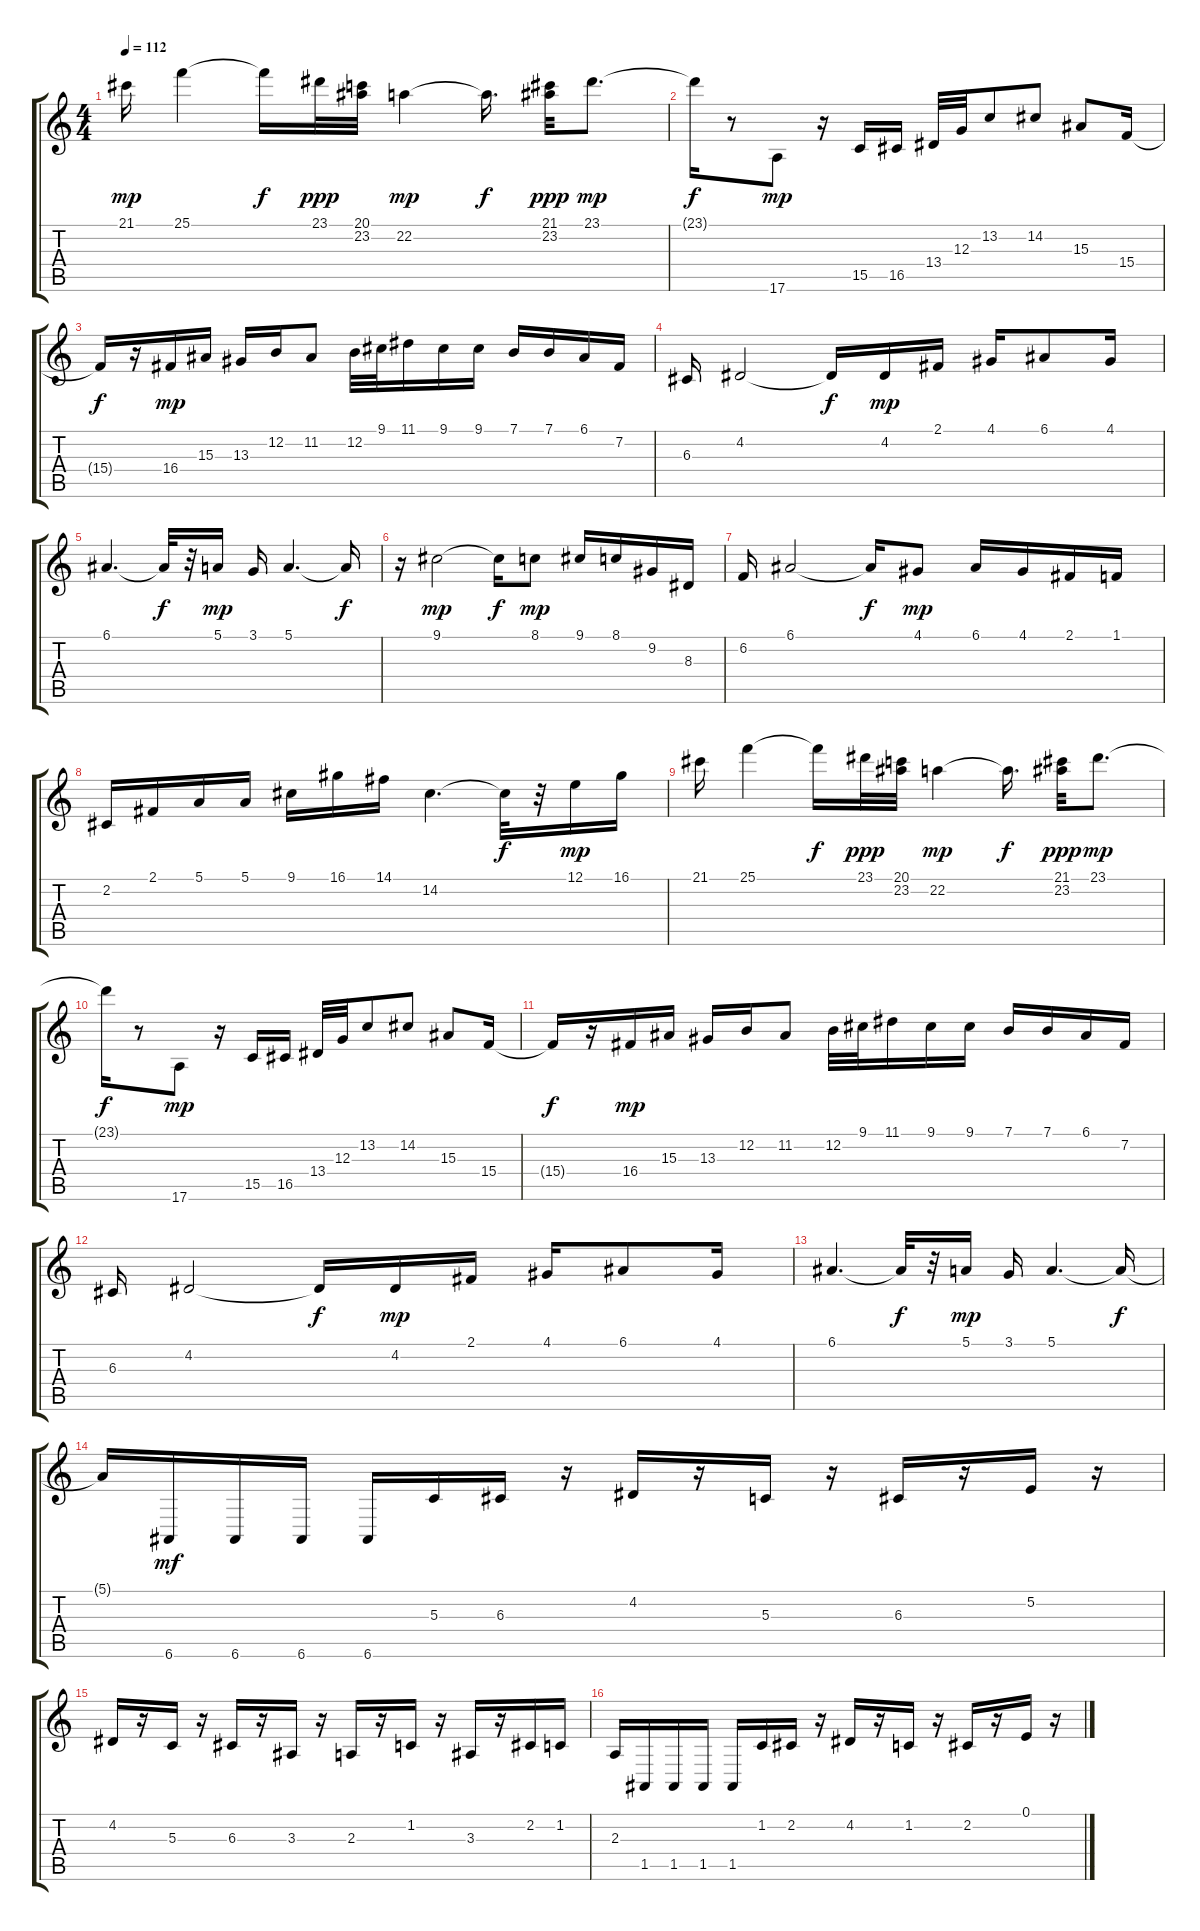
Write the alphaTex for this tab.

\track "" {instrument stringensemble1}
\staff {score tabs}
\tuning (E4 B3 G3 D3 A2 E2) {hide}
\ts (4 4)
\tempo 112
\clef g2
\ks c
21.1.16{dy mp} 25.1.4 25.1{t}.16{dy f} 23.1.32{dy ppp} (20.1 23.2).32 22.2.4{dy mp} 22.2{t}.16{d dy f} (21.1 23.2).32{dy ppp} 23.1.8{d dy mp} |
23.1{t}.16{dy f} r.8 17.6.8{dy mp} r.16 15.5.16 16.5.16 13.4.32 12.3.32 13.2.8 14.2.8 15.3.8 15.4.16 |
15.4{t}.16{dy f} r.16 16.4.16{dy mp} 15.3.16 13.3.16 12.2.16 11.2.8 12.2.32 9.1.32 11.1.16 9.1.16 9.1.16 7.1.16 7.1.16 6.1.16 7.2.16 |
6.3.16 4.2.2 4.2{t}.16{dy f} 4.2.16{dy mp} 2.1.16 4.1.16 6.1.8 4.1.16 |
6.1.4{d} 6.1{t}.32{dy f} r.32 5.1.16{dy mp} 3.1.16 5.1.4{d} 5.1{t}.16{dy f} |
r.16 9.1.2{dy mp instrument violin} 9.1{t}.16{dy f} 8.1.8{dy mp} 9.1.16 8.1.16 9.2.16 8.3.16 |
6.2.16 6.1.2 6.1{t}.16{dy f} 4.1.8{dy mp} 6.1.16 4.1.16 2.1.16 1.1.16 |
2.2.16 2.1.16 5.1.16 5.1.16 9.1.16 16.1.16 14.1.16 14.2.4{d} 14.2{t}.32{dy f} r.32 12.1.16{dy mp} 16.1.16 |
21.1.16 25.1.4 25.1{t}.16{dy f} 23.1.32{dy ppp} (20.1 23.2).32 22.2.4{dy mp} 22.2{t}.16{d dy f} (21.1 23.2).32{dy ppp} 23.1.8{d dy mp} |
23.1{t}.16{dy f} r.8 17.6.8{dy mp} r.16 15.5.16 16.5.16 13.4.32 12.3.32 13.2.8 14.2.8 15.3.8 15.4.16 |
15.4{t}.16{dy f} r.16 16.4.16{dy mp} 15.3.16 13.3.16 12.2.16 11.2.8 12.2.32 9.1.32 11.1.16 9.1.16 9.1.16 7.1.16 7.1.16 6.1.16 7.2.16 |
6.3.16 4.2.2 4.2{t}.16{dy f} 4.2.16{dy mp} 2.1.16 4.1.16 6.1.8 4.1.16 |
6.1.4{d} 6.1{t}.32{dy f} r.32 5.1.16{dy mp} 3.1.16 5.1.4{d} 5.1{t}.16{dy f} |
5.1{t}.16 6.6.16{dy mf instrument overdrivenguitar} 6.6.16 6.6.16 6.6.16 5.3.16 6.3.16 r.16 4.2.16 r.16 5.3.16 r.16 6.3.16 r.16 5.2.16 r.16 |
4.2.16 r.16 5.3.16 r.16 6.3.16 r.16 3.3.16 r.16 2.3.16 r.16 1.2.16 r.16 3.3.16 r.16 2.2.16 1.2.16 |
2.3.16 1.5.16 1.5.16 1.5.16 1.5.16 1.2.16 2.2.16 r.16 4.2.16 r.16 1.2.16 r.16 2.2.16 r.16 0.1.16 r.16
